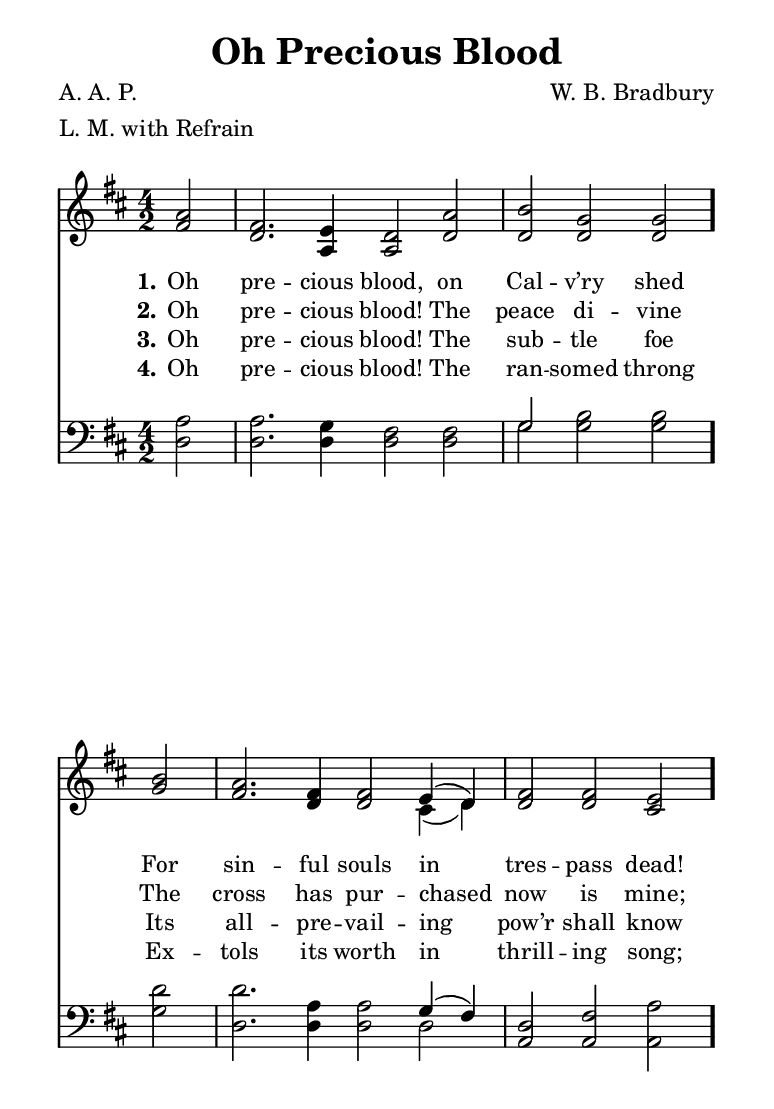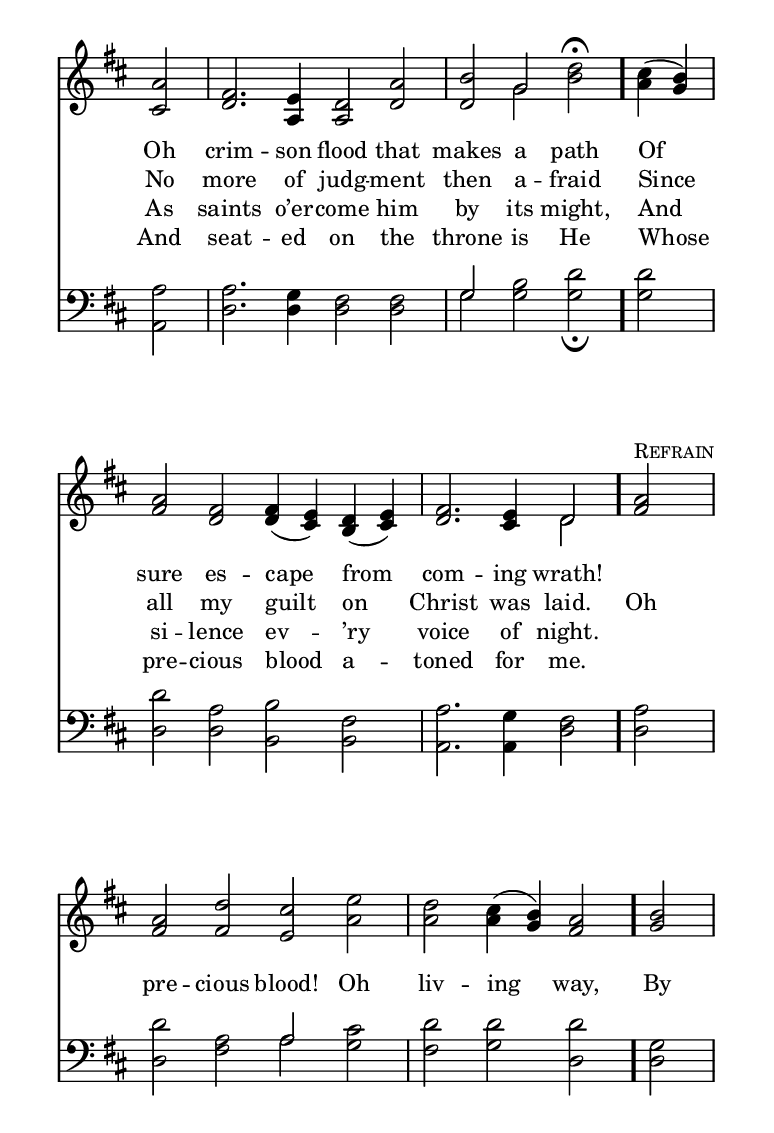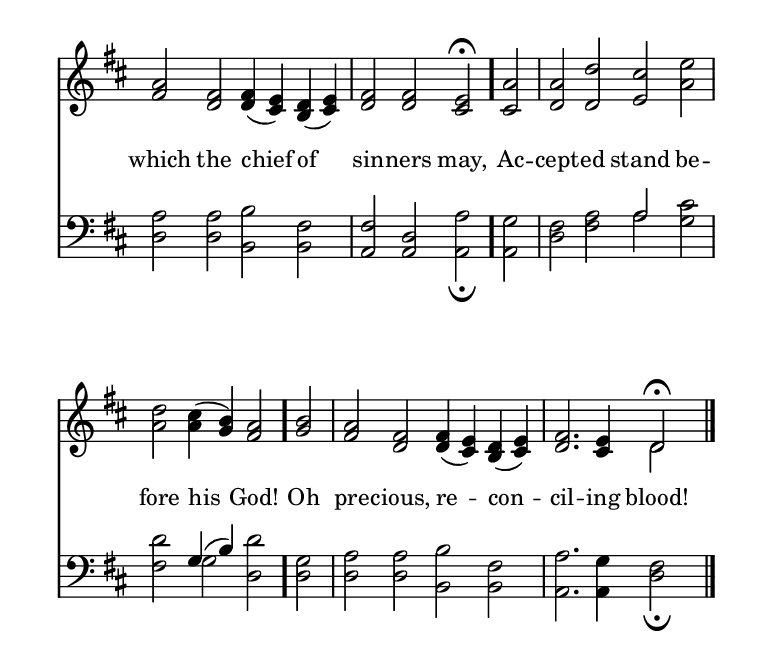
\include "common/global.ily"
\paper {
  \include "common/paper.ily"
}

\header{
  %gospel
  hymnnumber = "108"
  title = "Oh Precious Blood"
  tunename = "He Leadeth Me"
  meter = "L. M. with Refrain"
  poet = "A. A. P."
  composer = "W. B. Bradbury"
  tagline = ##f
}

% for fermata in MIDI
ta = { \tempo 2=80 }
tb = { \tempo 2=40 }

patternAA = { \ta c2 | c2. c4 c2 c2 | c2 c2 c2 }
patternAB = { \ta c2 | c2. c4 c2 c2 | c2 c2 \tb c2 }

patternBA = { \ta c2 | c2. c4 c2 c4( c4) | c2 c2 c2 }
patternBB = { \ta c2 | c2. c4 c2 c2      | c2 c2 c2 }

patternCA = { \ta c4( c4) | c2 c2 c4( c4) c4( c4) | c2. c4 c2 }
patternCB = { \ta c2      | c2 c2 c2      c2      | c2. c4 c2 }
patternCC = { \ta c2      | c2 c2 c4( c4) c4( c4) | c2. c4 \tb c2 }

patternDA = { \ta c2 | c2 c2 c2 c2 | c2 c4( c4) c2 }
patternDB = { c2 }

patternEA = { \ta c2 | c2 c2 c4( c4) c4( c4) | c2 c2 \tb c2 }

global = {
  \include "common/overrides.ily"
  \override Staff.TimeSignature.style = #'numbered
  \time 4/2 % says 3/2 in the original, but this is inconsistent with the music
  \override Score.MetronomeMark.transparent = ##t % hide all fermata changes too
  \ta
  \key d \major
  \partial 2
  \autoBeamOff
}

notesSoprano = {
\global
\relative c'' {

  \changePitch \patternAA { a | fis e d a' | b g g }
  \changePitch \patternBA { b | a fis fis e( d) | fis fis e }
  \changePitch \patternAB { a | fis e d a' | b g d' \fermata }
  \changePitch \patternCA { cis( b) | a fis fis( e) d( e) | fis e d }

  << s^\markup { \small \caps "Refrain" }
  \changePitch \patternDA { a' | a d cis e | d cis( b) a } >>
  \changePitch \patternEA { b | a fis fis( e) d( e) | fis fis e \fermata }
  \changePitch \patternDA { a | a d cis e | d cis( b) a }
  \changePitch \patternCC { b | a fis fis( e) d( e) | fis e d \fermata }

  \bar "|."

}
}

notesAlto = {
\global
\relative e' {

  \changePitch \patternAA { fis | d a a d | d d d }
  \changePitch \patternBA { g | fis d d cis( d) | d d cis }
  \changePitch \patternAA { cis | d a a d | d g b }
  \changePitch \patternCA { a( g) | fis d d( cis) b( cis) | d cis d }

  \changePitch \patternDA { fis | fis fis e a | a a( g) fis }
  \changePitch \patternEA { g | fis d d( cis) b( cis) d d cis }
  \changePitch \patternDA { cis | d d e a | a a( g) fis }
  \changePitch \patternCC { g | fis d d( cis) b( cis) | d cis d }

}
}

notesTenor = {
\global
\relative a {

  \changePitch \patternAA { a | a g fis fis | g b b }
  \changePitch \patternBA { d | d a a g( fis) | d fis a }
  \changePitch \patternAA { a | a g fis fis | g b d }
  \changePitch \patternCB { d | d a b fis | a g fis }

  \changePitch \patternDB { a | d a a cis | d d d }
  \changePitch \patternDB { g, | a a b fis | fis d a' }
  \changePitch \patternDA { g | fis a a cis | d g,( b) d }
  \changePitch \patternCB { g, a a b fis | a g fis }

}
}

notesBass = {
\global
\relative f {

  \changePitch \patternAA { d | d d d d | g g g }
  \changePitch \patternBB { g | d d d d | a a a }
  \changePitch \patternAA { a | d d d d | g g g_\fermata }
  \changePitch \patternCB { g | d d b b | a a d }

  \changePitch \patternDB { d | d fis a g | fis g d }
  \changePitch \patternDB { d | d d b b | a a a_\fermata }
  \changePitch \patternDB { a | d fis a g | fis g d }
  \changePitch \patternCB { d | d d b b | a a d_\fermata }

}
}

Refrain = \lyricmode {

Oh pre -- cious blood! Oh liv -- ing way, \bar "."
By which the chief of sin -- ners may, \bar "."
Ac -- cept -- ed stand be -- fore his God! \bar "."
Oh pre -- cious, re -- con -- cil -- ing blood! \bar "."

}

wordsA = \lyricmode {
\set stanza = "1."

Oh pre -- cious blood, on Cal -- v’ry shed \bar "."
For sin -- ful souls in tres -- pass dead! \bar "."
Oh crim -- son flood that makes a path \bar "."
Of sure es -- cape from com -- ing wrath! \bar "."

}

wordsB = \lyricmode {
\set stanza = "2."

Oh pre -- cious blood! The peace di -- vine
The cross has pur -- chased now is mine;
No more of judg -- ment then a -- fraid
Since all my guilt on Christ was laid.

\Refrain

}

wordsC = \lyricmode {
\set stanza = "3."

Oh pre -- cious blood! The sub -- tle foe
Its all -- pre -- vail -- ing pow’r shall know
As saints o’er -- come him by its might,
And si -- lence ev -- ’ry voice of night.

}

wordsD = \lyricmode {
\set stanza = "4."

Oh pre -- cious blood! The ran -- somed throng
Ex -- tols its worth in thrill -- ing song;
And seat -- ed on the throne is He
Whose pre -- cious blood a -- toned for me.

}

\score {
  \context ChoirStaff <<
    \context Staff = upper <<
      \set Staff.autoBeaming = ##f
      \set ChoirStaff.systemStartDelimiter = #'SystemStartBar
      \set ChoirStaff.printPartCombineTexts = ##f
      \partcombine #'(2 . 11) \notesSoprano \notesAlto
      \context NullVoice = sopranos { \voiceOne << \notesSoprano >> }
      \context Lyrics = one   \lyricsto sopranos \wordsA
      \context Lyrics = two   \lyricsto sopranos \wordsB
      \context Lyrics = three \lyricsto sopranos \wordsC
      \context Lyrics = four  \lyricsto sopranos \wordsD
      %\context Lyrics = five  \lyricsto sopranos \wordsE
    >>
    \context Staff = men <<
      \set Staff.autoBeaming = ##f
      \clef bass
      \set ChoirStaff.printPartCombineTexts = ##f
      \partcombine #'(2 . 11) \notesTenor \notesBass
    >>
  >>
  \layout {
    \include "common/layout.ily"
  }
  #(cond ((ly:get-option 'eog-midi-permitted) #{ \midi{
    \include "common/midi.ily"
  } #}))
}

\version "2.19.49"  % necessary for upgrading to future LilyPond versions.

% vi:set et ts=2 sw=2 ai nocindent syntax=lilypond:
